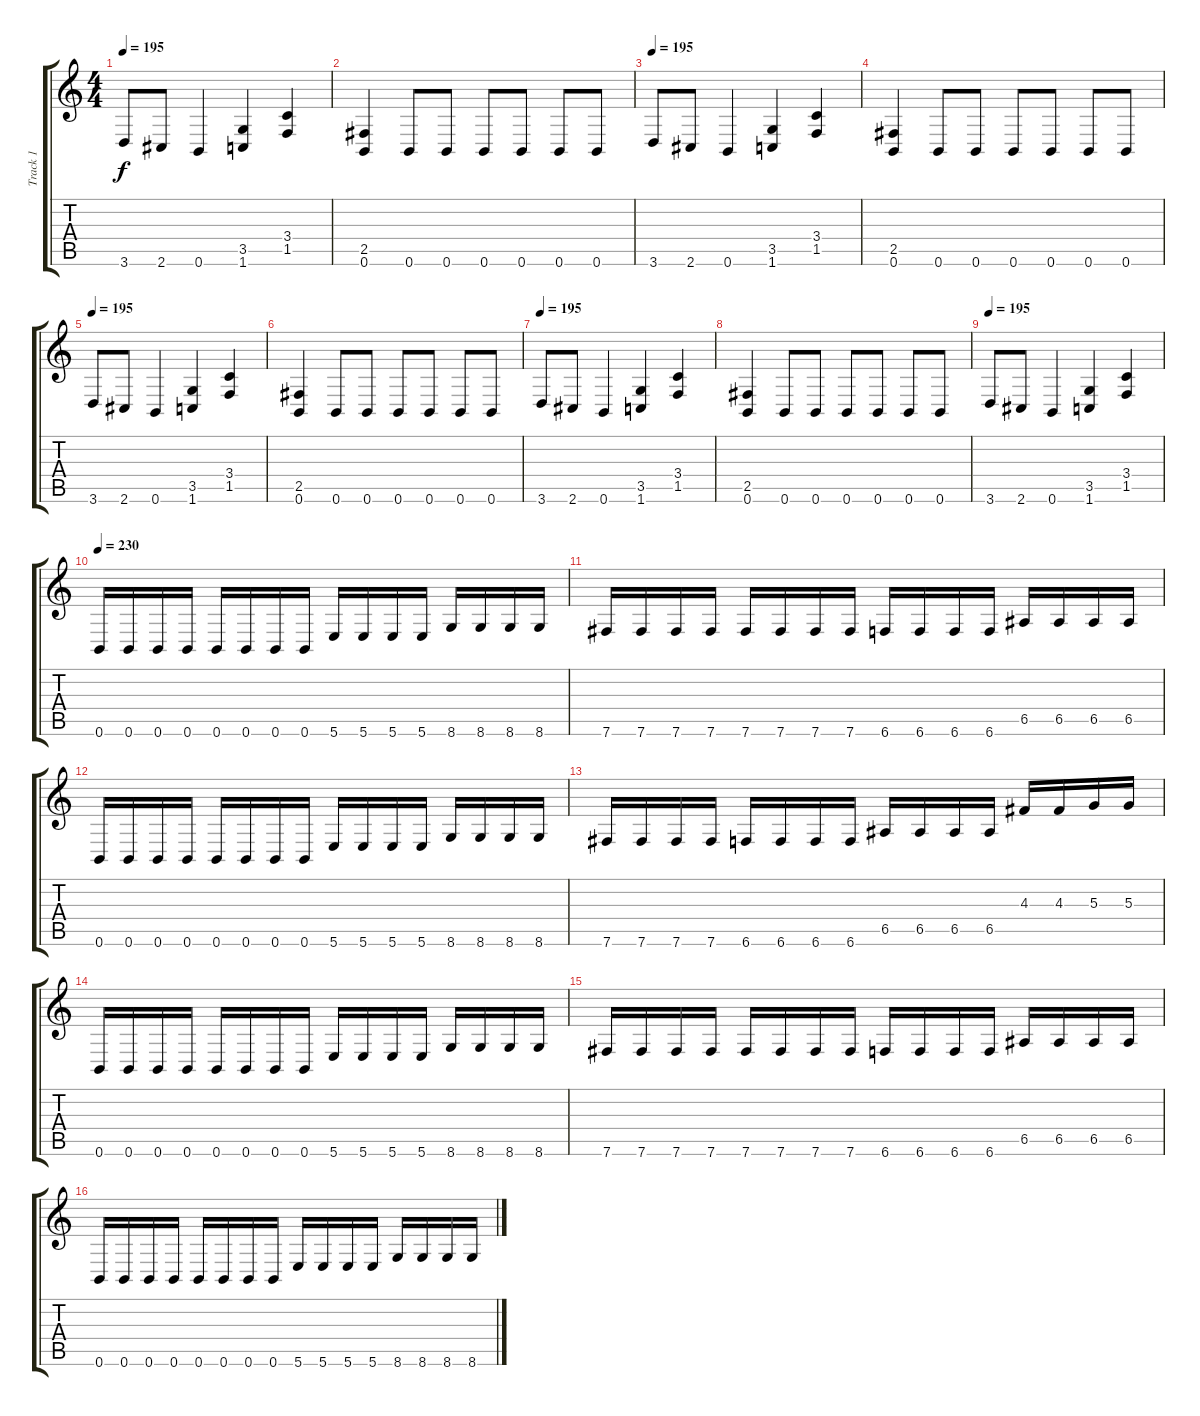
\track ("Track 1" "Track 1") {instrument distortionguitar}
\staff {score tabs}
\tuning (B3 Gb3 D3 A2 E2 B1) {hide}
\ts (4 4)
\tempo 195
\clef g2
\ks c
3.6.8{dy f} 2.6.8 0.6.4 (3.5 1.6).4 (3.4 1.5).4 |
(2.5 0.6).4 0.6.8 0.6.8 0.6.8 0.6.8 0.6.8 0.6.8 |
\tempo 195
3.6.8 2.6.8 0.6.4 (3.5 1.6).4 (3.4 1.5).4 |
(2.5 0.6).4 0.6.8 0.6.8 0.6.8 0.6.8 0.6.8 0.6.8 |
\tempo 195
3.6.8 2.6.8 0.6.4 (3.5 1.6).4 (3.4 1.5).4 |
(2.5 0.6).4 0.6.8 0.6.8 0.6.8 0.6.8 0.6.8 0.6.8 |
\tempo 195
3.6.8 2.6.8 0.6.4 (3.5 1.6).4 (3.4 1.5).4 |
(2.5 0.6).4 0.6.8 0.6.8 0.6.8 0.6.8 0.6.8 0.6.8 |
\tempo 195
3.6.8 2.6.8 0.6.4 (3.5 1.6).4 (3.4 1.5).4 |
\tempo 230
0.6.16 0.6.16 0.6.16 0.6.16 0.6.16 0.6.16 0.6.16 0.6.16 5.6.16 5.6.16 5.6.16 5.6.16 8.6.16 8.6.16 8.6.16 8.6.16 |
7.6.16 7.6.16 7.6.16 7.6.16 7.6.16 7.6.16 7.6.16 7.6.16 6.6.16 6.6.16 6.6.16 6.6.16 6.5.16 6.5.16 6.5.16 6.5.16 |
0.6.16 0.6.16 0.6.16 0.6.16 0.6.16 0.6.16 0.6.16 0.6.16 5.6.16 5.6.16 5.6.16 5.6.16 8.6.16 8.6.16 8.6.16 8.6.16 |
7.6.16 7.6.16 7.6.16 7.6.16 6.6.16 6.6.16 6.6.16 6.6.16 6.5.16 6.5.16 6.5.16 6.5.16 4.3.16 4.3.16 5.3.16 5.3.16 |
0.6.16 0.6.16 0.6.16 0.6.16 0.6.16 0.6.16 0.6.16 0.6.16 5.6.16 5.6.16 5.6.16 5.6.16 8.6.16 8.6.16 8.6.16 8.6.16 |
7.6.16 7.6.16 7.6.16 7.6.16 7.6.16 7.6.16 7.6.16 7.6.16 6.6.16 6.6.16 6.6.16 6.6.16 6.5.16 6.5.16 6.5.16 6.5.16 |
0.6.16 0.6.16 0.6.16 0.6.16 0.6.16 0.6.16 0.6.16 0.6.16 5.6.16 5.6.16 5.6.16 5.6.16 8.6.16 8.6.16 8.6.16 8.6.16
